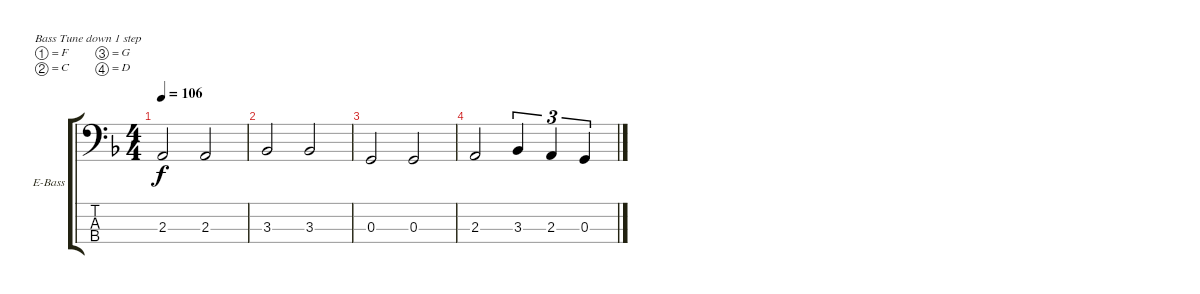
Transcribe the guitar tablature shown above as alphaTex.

\bracketExtendMode groupsimilarinstruments
\firstSystemTrackNameOrientation horizontal
\otherSystemsTrackNameOrientation horizontal
\track ("Bass" "E-Bass") {instrument electricbasspick}
\staff {score tabs}
\tuning (F2 C2 G1 D1)
\ts (4 4)
\tempo 106
\clef f4
\ks dminor
2.3.2{dy f} 2.3.2 |
3.3.2 3.3.2 |
0.3.2 0.3.2 |
2.3.2 3.3.4{tu (3 2)} 2.3.4{tu (3 2)} 0.3.4{tu (3 2)}
